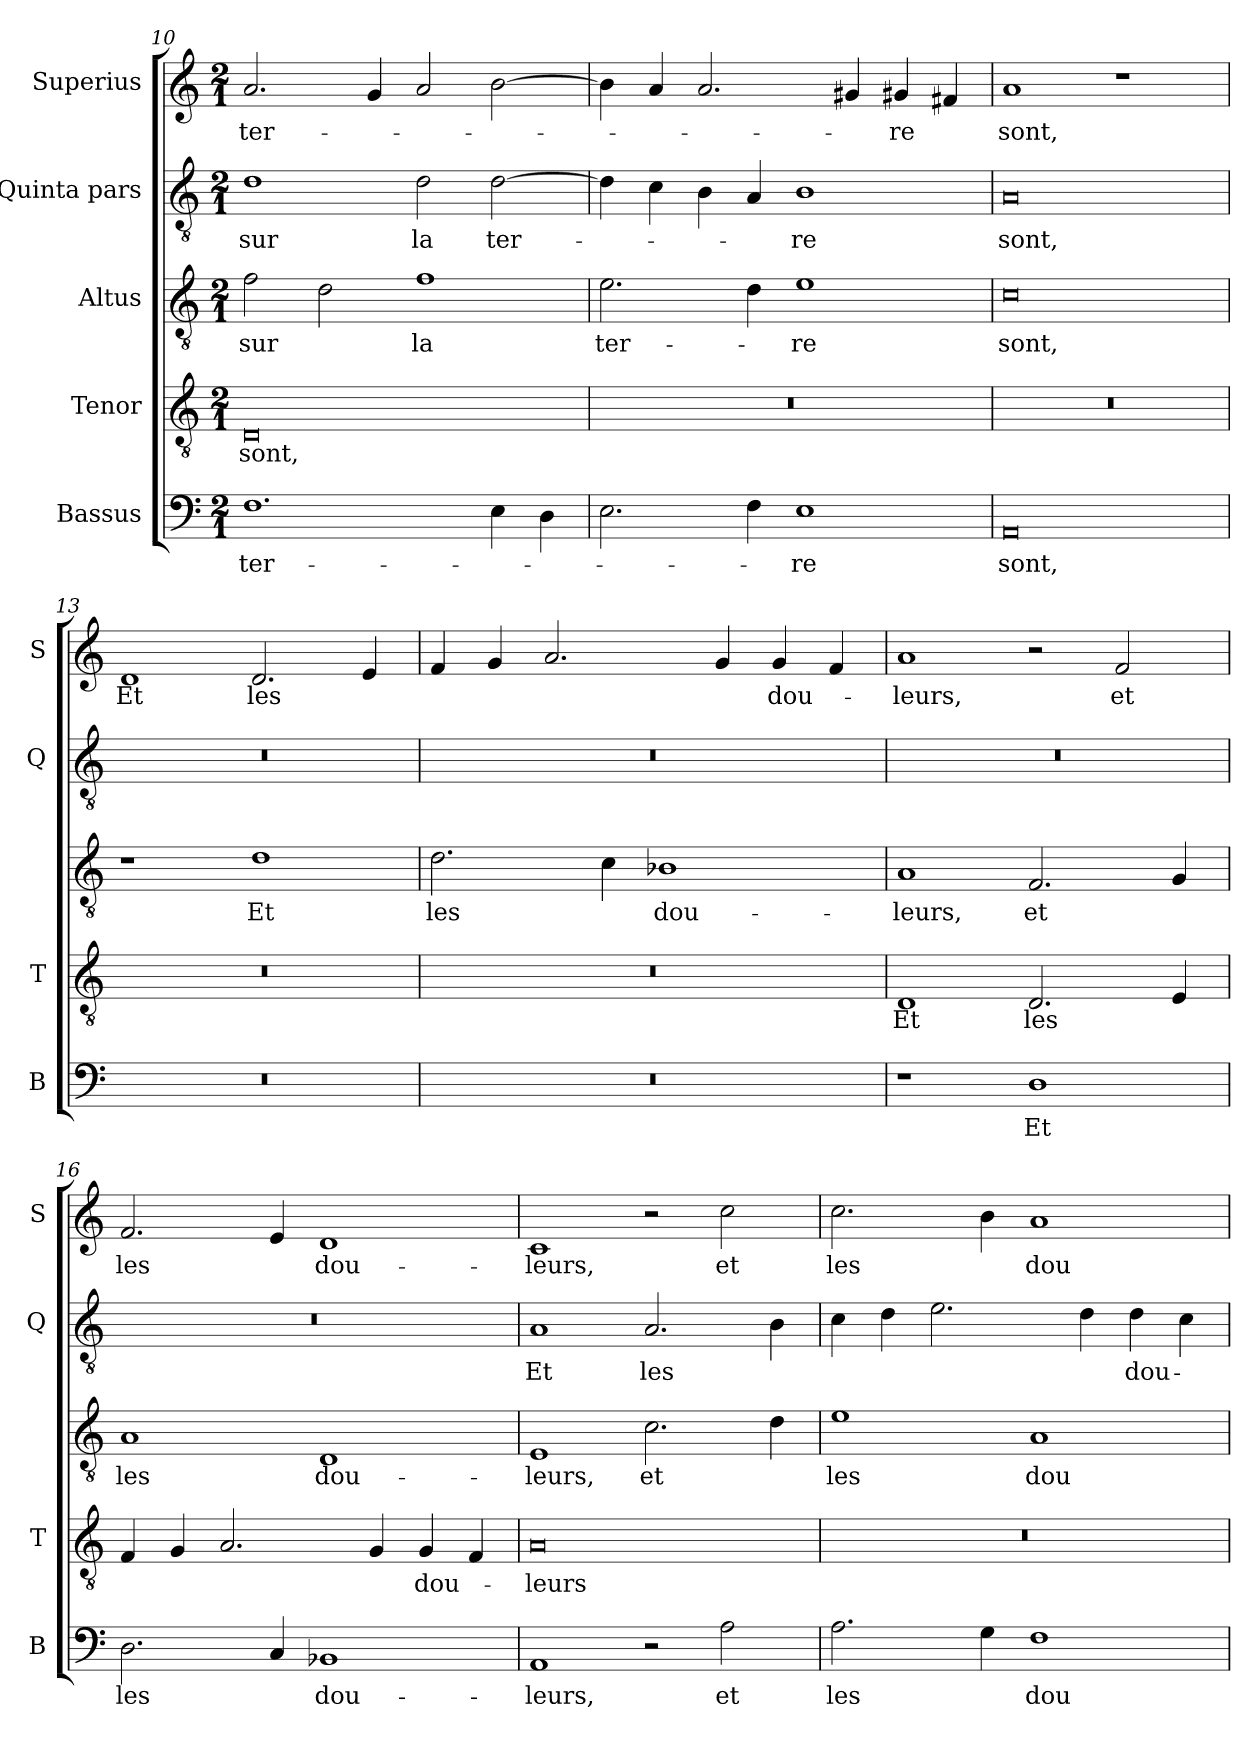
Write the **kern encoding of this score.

**kern	**text	**kern	**text	**kern	**text	**kern	**text	**kern	**text
*part5	*part5	*part4	*part4	*part3	*part3	*part2	*part2	*part1	*part1
*staff5	*staff5	*staff4	*staff4	*staff3	*staff3	*staff2	*staff2	*staff1	*staff1
*I"Bassus	*	*I"Tenor	*	*I"Altus	*	*I"Quinta pars	*	*I"Superius	*
*I'B	*	*I'T	*	*	*	*I'Q	*	*I'S	*
*clefF4	*	*clefGv2	*	*clefGv2	*	*clefGv2	*	*clefG2	*
*k[]	*	*k[]	*	*k[]	*	*k[]	*	*k[]	*
*M2/1	*	*M2/1	*	*M2/1	*	*M2/1	*	*M2/1	*
=10	=10	=10	=10	=10	=10	=10	=10	=10	=10
1.F	ter-	0D	sont,	2f\	sur	1d	sur	2.a/	ter-
.	.	.	.	2d\	.	.	.	.	.
.	.	.	.	.	.	.	.	4g/	.
.	.	.	.	1f	la	2d\	la	2a/	.
4E\	.	.	.	.	.	[2d\	ter-	[2b\	.
4D\	.	.	.	.	.	.	.	.	.
=11	=11	=11	=11	=11	=11	=11	=11	=11	=11
2.E\	.	0r	.	2.e\	ter-	4d\]	.	4b\]	.
.	.	.	.	.	.	4c\	.	4a/	.
.	.	.	.	.	.	4B\	.	2.a/	.
4F\	.	.	.	4d\	.	4A/	.	.	.
1E	-re	.	.	1e	-re	1B	-re	.	.
.	.	.	.	.	.	.	.	4g#X/	.
.	.	.	.	.	.	.	.	4g#X/	-re
.	.	.	.	.	.	.	.	4f#X/	.
=12	=12	=12	=12	=12	=12	=12	=12	=12	=12
0AA	sont,	0r	.	0c	sont,	0A	sont,	1a	sont,
.	.	.	.	.	.	.	.	1r	.
=13	=13	=13	=13	=13	=13	=13	=13	=13	=13
0r	.	0r	.	1r	.	0r	.	1d	Et
.	.	.	.	1d	Et	.	.	2.d/	les
.	.	.	.	.	.	.	.	4e/	.
=14	=14	=14	=14	=14	=14	=14	=14	=14	=14
0r	.	0r	.	2.d\	les	0r	.	4f/	.
.	.	.	.	.	.	.	.	4g/	.
.	.	.	.	.	.	.	.	2.a	.
.	.	.	.	4c\	.	.	.	.	.
.	.	.	.	1B-X	dou-	.	.	.	.
.	.	.	.	.	.	.	.	4g/	.
.	.	.	.	.	.	.	.	4g/	dou-
.	.	.	.	.	.	.	.	4f/	.
=15	=15	=15	=15	=15	=15	=15	=15	=15	=15
1r	.	1D	Et	1A	-leurs,	0r	.	1a	-leurs,
1D	Et	2.D	les	2.F/	et	.	.	2r	.
.	.	.	.	.	.	.	.	2f/	et
.	.	4E	.	4G/	.	.	.	.	.
=16	=16	=16	=16	=16	=16	=16	=16	=16	=16
2.D\	les	4F	.	1A	les	0r	.	2.f/	les
.	.	4G	.	.	.	.	.	.	.
.	.	2.A	.	.	.	.	.	.	.
4C/	.	.	.	.	.	.	.	4e/	.
1BB-X	dou-	.	.	1D	dou-	.	.	1d	dou-
.	.	4G	.	.	.	.	.	.	.
.	.	4G	dou-	.	.	.	.	.	.
.	.	4F	.	.	.	.	.	.	.
=17	=17	=17	=17	=17	=17	=17	=17	=17	=17
1AA	-leurs,	0A	-leurs	1E	-leurs,	1A	Et	1c	-leurs,
2r	.	.	.	2.c\	et	2.A/	les	2r	.
2A\	et	.	.	.	.	.	.	2cc\	et
.	.	.	.	4d\	.	4B\	.	.	.
=18	=18	=18	=18	=18	=18	=18	=18	=18	=18
2.A\	les	0r	.	1e	les	4c\	.	2.cc\	les
.	.	.	.	.	.	4d\	.	.	.
.	.	.	.	.	.	2.e\	.	.	.
4G\	.	.	.	.	.	.	.	4b\	.
1F	dou-	.	.	1A	dou-	.	.	1a	dou-
.	.	.	.	.	.	4d\	.	.	.
.	.	.	.	.	.	4d\	dou-	.	.
.	.	.	.	.	.	4c\	.	.	.
=	=	=	=	=	=	=	=	=	=
*-	*-	*-	*-	*-	*-	*-	*-	*-	*-
